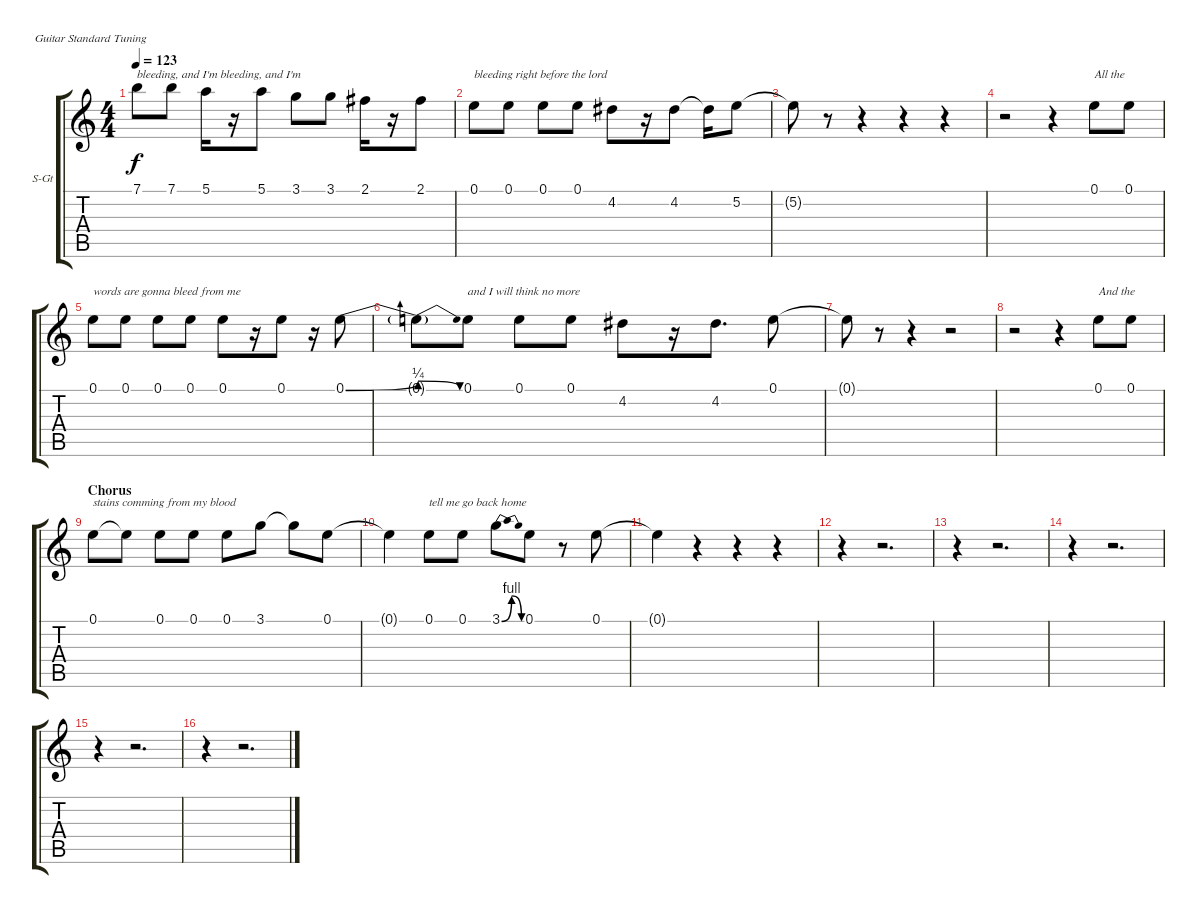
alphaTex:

\bracketExtendMode groupsimilarinstruments
\firstSystemTrackNameOrientation horizontal
\otherSystemsTrackNameOrientation horizontal
\track ("Jack White - Voice" "S-Gt") {instrument oboe}
\staff {score tabs}
\tuning (E4 B3 G3 D3 A2 E2)
\displaytranspose 12
\ts (4 4)
\tempo 123
\clef g2
\ks c
7.1.8{txt "bleeding, and I'm bleeding, and I'm" dy f} 7.1.8 5.1.16 r.16 5.1.8 3.1.8 3.1.8 2.1.16 r.16 2.1.8 |
0.1.8{txt "bleeding right before the lord"} 0.1.8 0.1.8 0.1.8 4.2.8 r.16 4.2.8 4.2{t}.16 5.2.8 |
5.2{t}.8 r.8 r.4 r.4 r.4 |
r.2 r.4 0.1.8{txt "All the"} 0.1.8 |
0.1.8{txt "words are gonna bleed from me"} 0.1.8 0.1.8 0.1.8 0.1.8 r.16 0.1.8 r.16 0.1{be (bend 0 0 60 1)}.8 |
0.1{be (release 0 1 60 0) t}.8 0.1.8{txt "and I will think no more"} 0.1.8 0.1.8 4.2.8 r.16 4.2.8{d} 0.1.8 |
0.1{t}.8 r.8 r.4 r.2 |
r.2 r.4 0.1.8{txt "And the"} 0.1.8 |
\section ("" "Chorus")
0.1.8{txt "stains comming from my blood"} 0.1{t}.8 0.1.8 0.1.8 0.1.8 3.1.8 3.1{t}.8 0.1.8 |
0.1{t}.4 0.1.8{txt "tell me go back home"} 0.1.8 3.1{be (bendrelease 0 0 30 4 30 4 60 0)}.8 0.1.8 r.8 0.1.8 |
0.1{t}.4 r.4 r.4 r.4 |
r.4 r.2{d} |
r.4 r.2{d} |
r.4 r.2{d} |
r.4 r.2{d} |
r.4 r.2{d}
